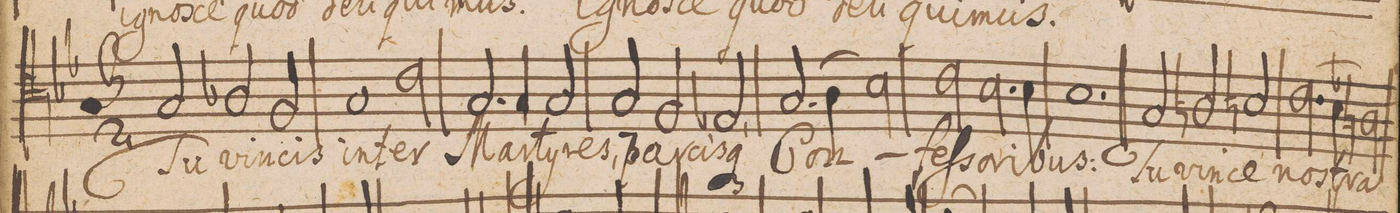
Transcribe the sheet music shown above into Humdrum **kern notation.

**kern	**text	**dynam
*I"Tenore	*	*
*clefC4	*	*
*k[b-e-]	*	*
*M3/2	*	*
*M3/2	*	*
2G/	Tu	.
2A-X/	vin-	.
2F/	-cis	.
=48	=48	=48
1G	in-	.
2c\	-ter	.
=49	=49	=49
2.G/	Mar-	.
4G/	-ty-	.
2G/	-res,	.
=50	=50	=50
2G/	par-	.
2F/	-cis-	.
2E-X/,<	-q(ue)	.
=51	=51	=51
(2.G/	Con-	.
4A\	.	.
2B-\)	.	.
=52	=52	=52
2c\	-feſ-	.
2.B-\	-so-	.
4B-\	-ri-	.
=53	=53	=53
1.B-	-bus:	.
=54||	=54||	=54||
2G/	Tu	.
2An/	vin-	.
2Bn/	-ce	.
=55	=55	=55
(2.c\	nos-	.
4B-Xi\)	.	.
2An\	-tra	.
=56	=56	=56
*-	*-	*-
